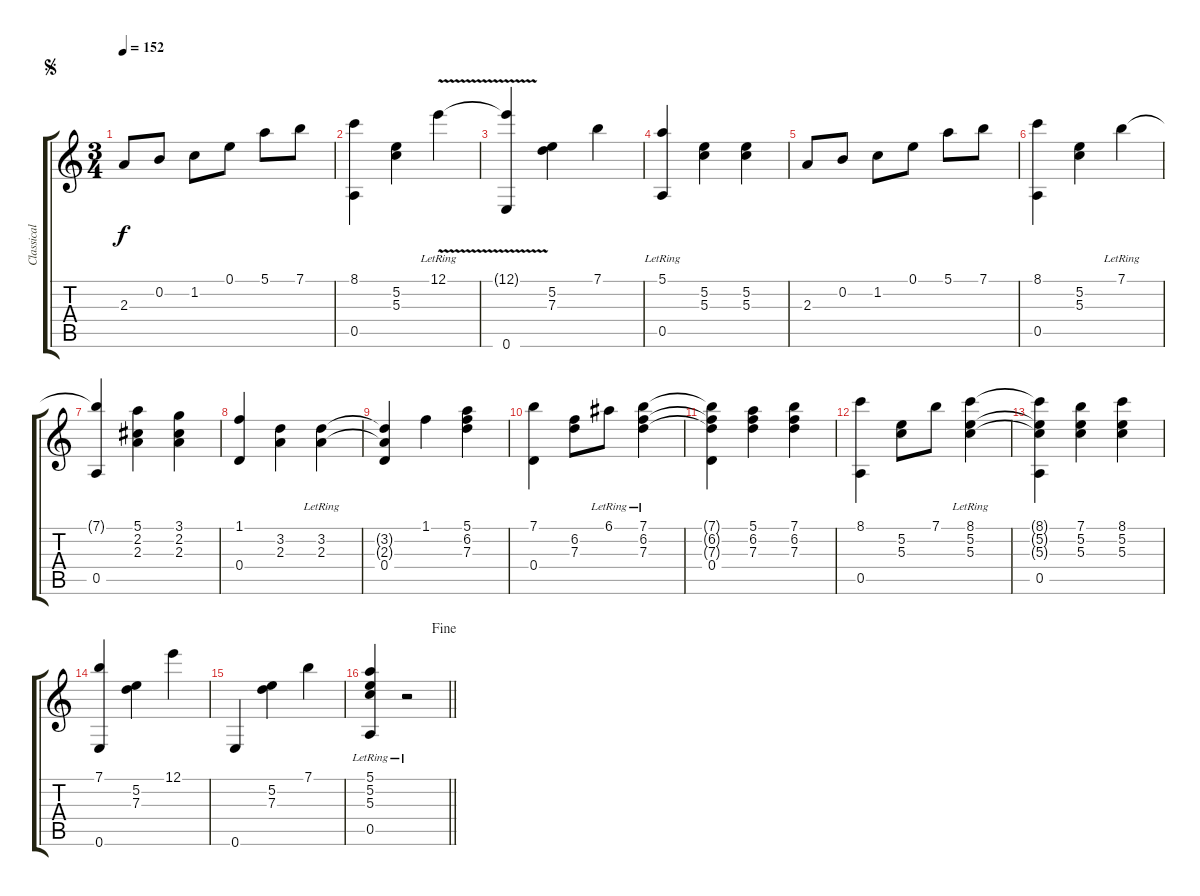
\track ("Classical Guitar" "Classical ") {instrument acousticguitarnylon}
\staff {score tabs}
\tuning (E4 B3 G3 D3 A2 E2) {hide}
\ts (3 4)
\jump segno
\tempo 152
\clef g2
\ks c
2.3.8{dy f} 0.2.8 1.2.8 0.1.8 5.1.8 7.1.8 |
(8.1 0.5).4 (5.2 5.3).4 12.1{v lr}.4 |
(12.1{t} 0.6).4 (5.2 7.3).4 7.1.4 |
(5.1{lr} 0.5{lr}).4 (5.2 5.3).4 (5.2 5.3).4 |
2.3.8 0.2.8 1.2.8 0.1.8 5.1.8 7.1.8 |
(8.1 0.5).4 (5.2 5.3).4 7.1{lr}.4 |
(7.1{t} 0.5).4 (5.1 2.2 2.3).4 (3.1 2.2 2.3).4 |
(1.1 0.4).4 (3.2 2.3).4 (3.2{lr} 2.3{lr}).4 |
(3.2{t} 2.3{t} 0.4).4 1.1.4 (5.1 6.2 7.3).4 |
(7.1 0.4).4 (6.2 7.3).8 6.1{lr}.8 (7.1{lr} 6.2{lr} 7.3{lr}).4 |
(7.1{t} 6.2{t} 7.3{t} 0.4).4 (5.1 6.2 7.3).4 (7.1 6.2 7.3).4 |
(8.1 0.5).4 (5.2 5.3).8 7.1.8 (8.1{lr} 5.2{lr} 5.3{lr}).4 |
(8.1{t} 5.2{t} 5.3{t} 0.5).4 (7.1 5.2 5.3).4 (8.1 5.2 5.3).4 |
(7.1 0.6).4 (5.2 7.3).4 12.1.4 |
0.6.4 (5.2 7.3).4 7.1.4 |
\jump fine
\barLineRight lightlight
(5.1{lr} 5.2{lr} 5.3{lr} 0.5{lr}).4 r.2
